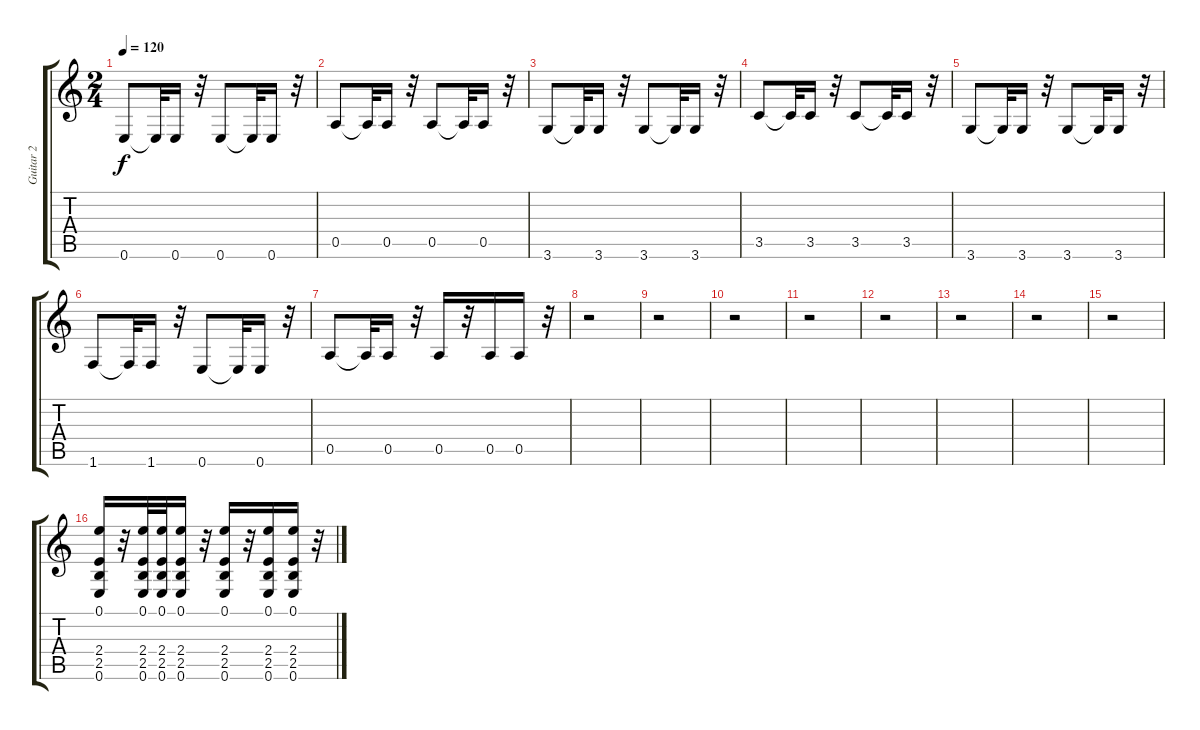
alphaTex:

\track ("Guitar 2" "Guitar 2") {instrument acousticguitarnylon}
\staff {score tabs}
\tuning (E4 B3 G3 D3 A2 E2) {hide}
\ts (2 4)
\tempo 120
\clef g2
\ks c
0.6.8{dy f} 0.6{t}.32 0.6.16 r.32 0.6.8 0.6{t}.32 0.6.16 r.32 |
0.5.8 0.5{t}.32 0.5.16 r.32 0.5.8 0.5{t}.32 0.5.16 r.32 |
3.6.8 3.6{t}.32 3.6.16 r.32 3.6.8 3.6{t}.32 3.6.16 r.32 |
3.5.8 3.5{t}.32 3.5.16 r.32 3.5.8 3.5{t}.32 3.5.16 r.32 |
3.6.8 3.6{t}.32 3.6.16 r.32 3.6.8 3.6{t}.32 3.6.16 r.32 |
1.6.8 1.6{t}.32 1.6.16 r.32 0.6.8 0.6{t}.32 0.6.16 r.32 |
0.5.8 0.5{t}.32 0.5.16 r.32 0.5.16 r.32 0.5.16 0.5.16 r.32 |
r.2 |
r.2 |
r.2 |
r.2 |
r.2 |
r.2 |
r.2 |
r.2 |
(0.1 2.4 2.5 0.6).16{instrument acousticguitarnylon} r.32 (0.1 2.4 2.5 0.6).32 (0.1 2.4 2.5 0.6).32 (0.1 2.4 2.5 0.6).16 r.32 (0.1 2.4 2.5 0.6).16 r.32 (0.1 2.4 2.5 0.6).16 (0.1 2.4 2.5 0.6).16 r.32
